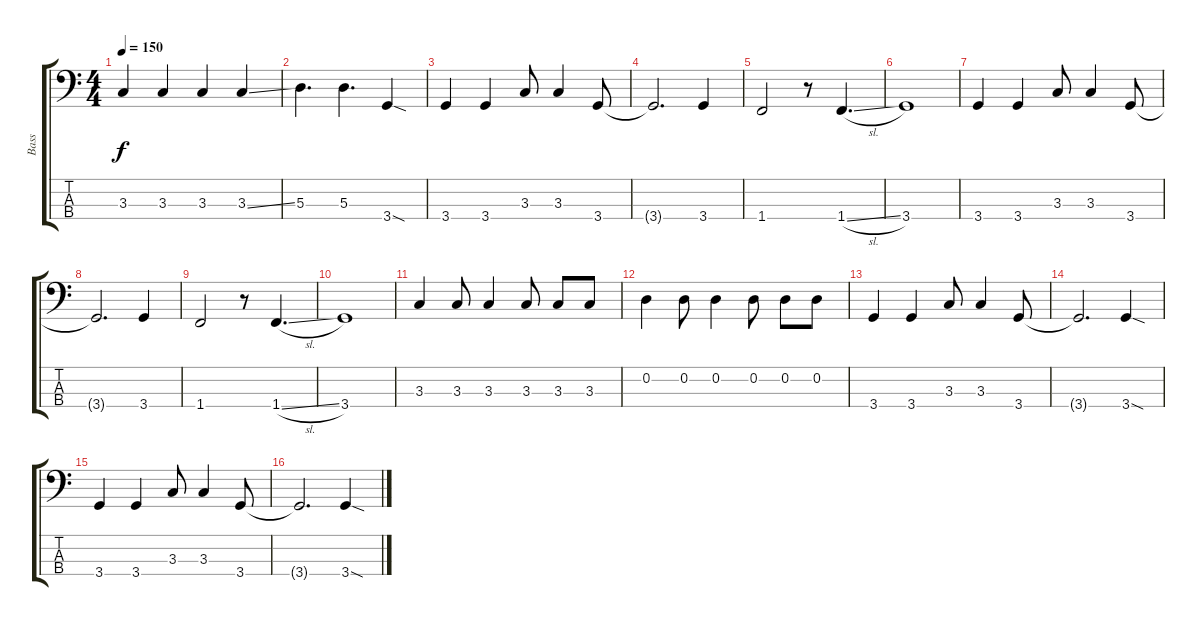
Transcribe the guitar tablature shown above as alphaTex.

\track ("Bass" "Bass") {instrument electricbassfinger}
\staff {score tabs}
\tuning (G2 D2 A1 E1) {hide}
\ts (4 4)
\tempo 150
\clef f4
\ks c
3.3.4{dy f} 3.3.4 3.3.4 3.3{ss}.4 |
5.3.4{d} 5.3.4{d} 3.4{sod}.4 |
3.4.4 3.4.4 3.3.8 3.3.4 3.4.8 |
3.4{t}.2{d} 3.4.4 |
1.4.2 r.8 1.4{sl}.4{d} |
3.4.1 |
3.4.4 3.4.4 3.3.8 3.3.4 3.4.8 |
3.4{t}.2{d} 3.4.4 |
1.4.2 r.8 1.4{sl}.4{d} |
3.4.1 |
3.3.4 3.3.8 3.3.4 3.3.8 3.3.8 3.3.8 |
0.2.4 0.2.8 0.2.4 0.2.8 0.2.8 0.2.8 |
3.4.4 3.4.4 3.3.8 3.3.4 3.4.8 |
3.4{t}.2{d} 3.4{sod}.4 |
3.4.4 3.4.4 3.3.8 3.3.4 3.4.8 |
3.4{t}.2{d} 3.4{sod}.4
